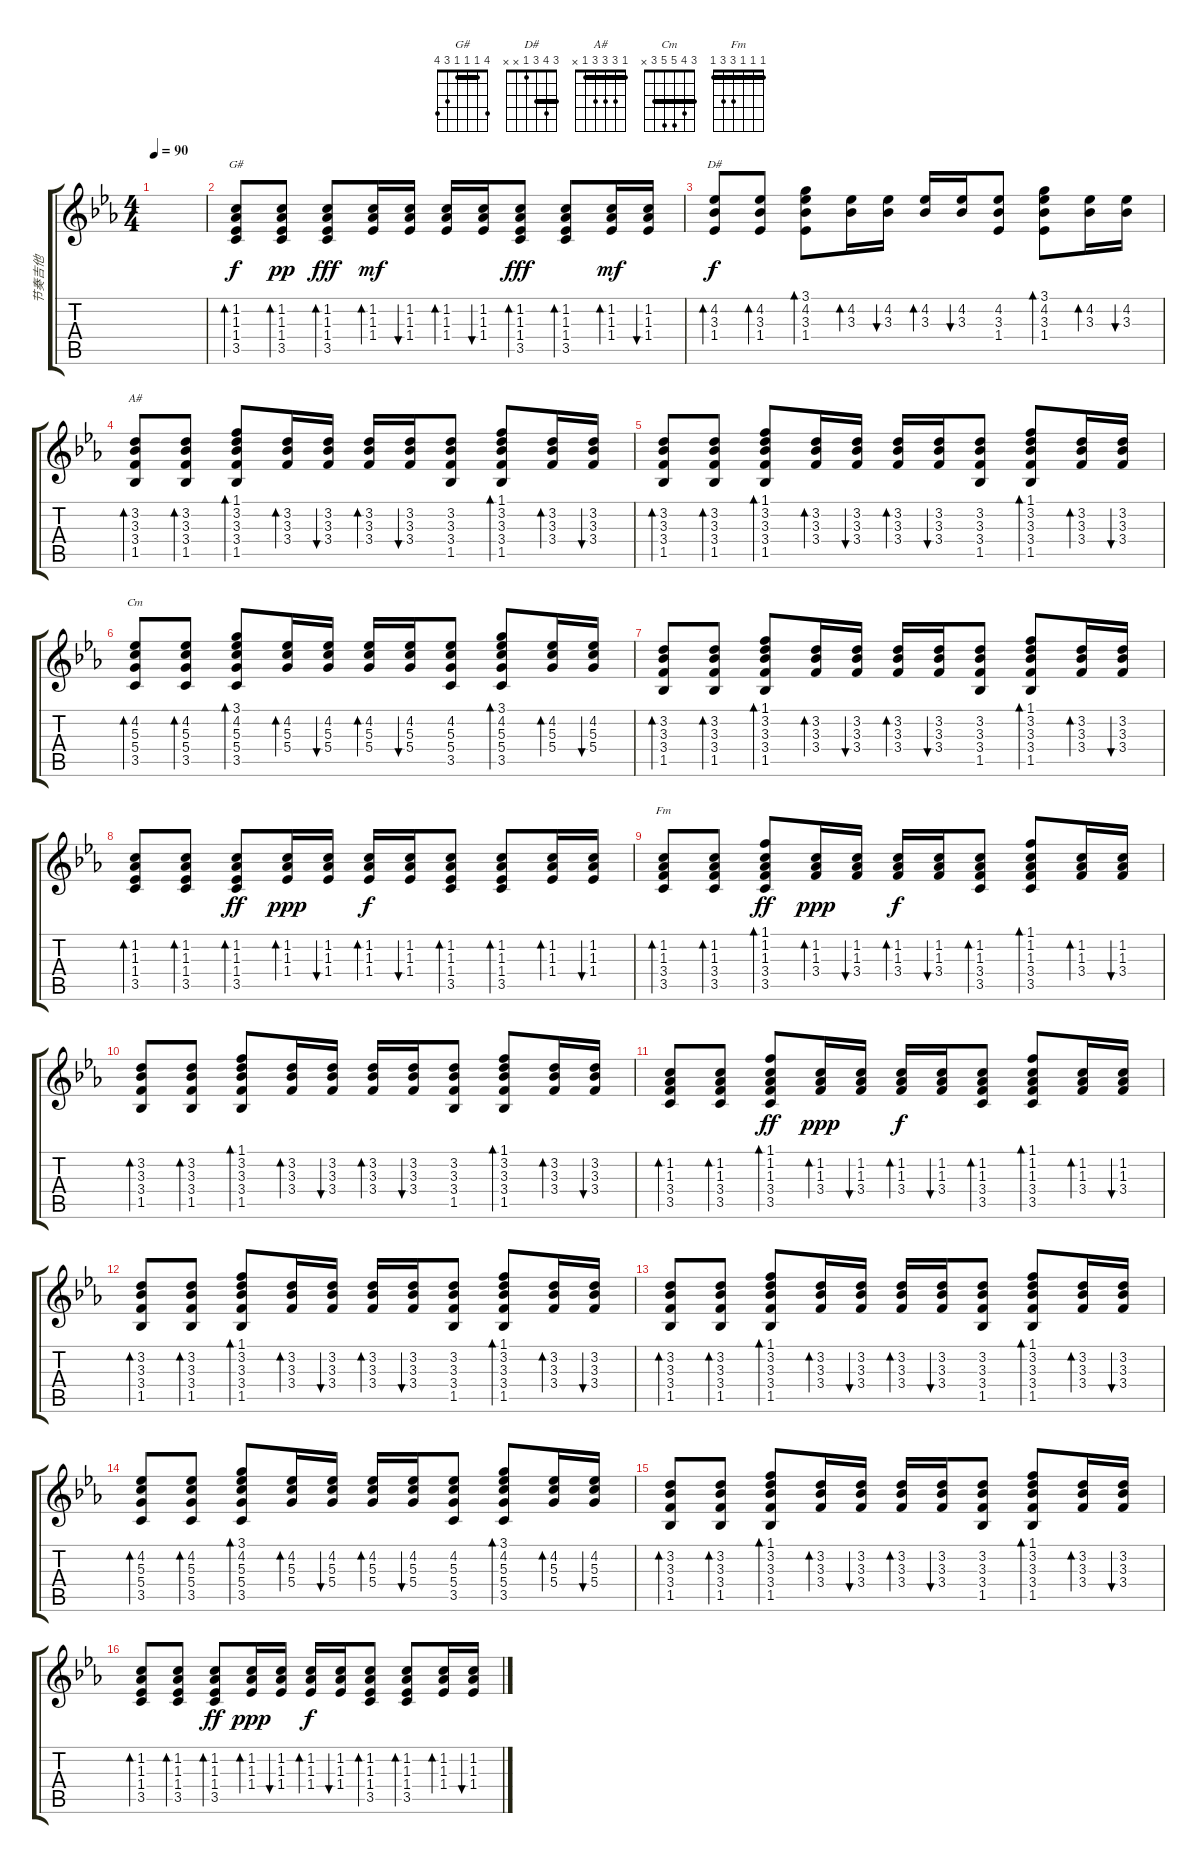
\track ("节奏吉他" "节奏吉他") {instrument acousticguitarsteel}
\staff {score tabs}
\tuning (E4 B3 G3 D3 A2 E2) {hide}
\chord ("G#" 4 1 1 1 3 4) {barre 1}
\chord ("D#" 3 4 3 1 x x) {barre 3}
\chord ("A#" 1 3 3 3 1 x) {barre 1}
\chord ("Cm" 3 4 5 5 3 x) {barre 3}
\chord ("Fm" 1 1 1 3 3 1) {barre 1}
\ts (4 4)
\tempo 90
\clef g2
\ks eb
|
(1.2 1.3 1.4 3.5).8{bd 60 ch "G#"} (1.2 1.3 1.4 3.5).8{bd 60 dy pp} (1.2 1.3 1.4 3.5).8{bd 60 dy fff} (1.2 1.3 1.4).16{bd 60 dy mf} (1.2 1.3 1.4).16{bu 60} (1.2 1.3 1.4).16{bd 60} (1.2 1.3 1.4).16{bu 60} (1.2 1.3 1.4 3.5).8{bd 60 dy fff} (1.2 1.3 1.4 3.5).8{bd 60} (1.2 1.3 1.4).16{bd 60 dy mf} (1.2 1.3 1.4).16{bu 60} |
(4.2 3.3 1.4).8{bd 60 ch "D#" dy f} (4.2 3.3 1.4).8{bd 60} (3.1 4.2 3.3 1.4).8{bd 60} (4.2 3.3).16{bd 60} (4.2 3.3).16{bu 60} (4.2 3.3).16{bd 60} (4.2 3.3).16{bu 60} (4.2 3.3 1.4).8 (3.1 4.2 3.3 1.4).8{bd 60} (4.2 3.3).16{bd 60} (4.2 3.3).16{bu 60} |
(3.2 3.3 3.4 1.5).8{bd 60 ch "A#"} (3.2 3.3 3.4 1.5).8{bd 60} (1.1 3.2 3.3 3.4 1.5).8{bd 60} (3.2 3.3 3.4).16{bd 60} (3.2 3.3 3.4).16{bu 60} (3.2 3.3 3.4).16{bd 60} (3.2 3.3 3.4).16{bu 60} (3.2 3.3 3.4 1.5).8 (1.1 3.2 3.3 3.4 1.5).8{bd 60} (3.2 3.3 3.4).16{bd 60} (3.2 3.3 3.4).16{bu 60} |
(3.2 3.3 3.4 1.5).8{bd 60} (3.2 3.3 3.4 1.5).8{bd 60} (1.1 3.2 3.3 3.4 1.5).8{bd 60} (3.2 3.3 3.4).16{bd 60} (3.2 3.3 3.4).16{bu 60} (3.2 3.3 3.4).16{bd 60} (3.2 3.3 3.4).16{bu 60} (3.2 3.3 3.4 1.5).8 (1.1 3.2 3.3 3.4 1.5).8{bd 60} (3.2 3.3 3.4).16{bd 60} (3.2 3.3 3.4).16{bu 60} |
(4.2 5.3 5.4 3.5).8{bd 60 ch "Cm"} (4.2 5.3 5.4 3.5).8{bd 60} (3.1 4.2 5.3 5.4 3.5).8{bd 60} (4.2 5.3 5.4).16{bd 60} (4.2 5.3 5.4).16{bu 60} (4.2 5.3 5.4).16{bd 60} (4.2 5.3 5.4).16{bu 60} (4.2 5.3 5.4 3.5).8 (3.1 4.2 5.3 5.4 3.5).8{bd 60} (4.2 5.3 5.4).16{bd 60} (4.2 5.3 5.4).16{bu 60} |
(3.2 3.3 3.4 1.5).8{bd 60} (3.2 3.3 3.4 1.5).8{bd 60} (1.1 3.2 3.3 3.4 1.5).8{bd 60} (3.2 3.3 3.4).16{bd 60} (3.2 3.3 3.4).16{bu 60} (3.2 3.3 3.4).16{bd 60} (3.2 3.3 3.4).16{bu 60} (3.2 3.3 3.4 1.5).8 (1.1 3.2 3.3 3.4 1.5).8{bd 60} (3.2 3.3 3.4).16{bd 60} (3.2 3.3 3.4).16{bu 60} |
(1.2 1.3 1.4 3.5).8{bd 60} (1.2 1.3 1.4 3.5).8{bd 60} (1.2 1.3 1.4 3.5).8{bd 60 dy ff} (1.2 1.3 1.4).16{bd 60 dy ppp} (1.2 1.3 1.4).16{bu 60} (1.2 1.3 1.4).16{bd 60 dy f} (1.2 1.3 1.4).16{bu 60} (1.2 1.3 1.4 3.5).8{bd 60} (1.2 1.3 1.4 3.5).8{bd 60} (1.2 1.3 1.4).16{bd 60} (1.2 1.3 1.4).16{bu 60} |
(1.2 1.3 3.4 3.5).8{bd 60 ch "Fm"} (1.2 1.3 3.4 3.5).8{bd 60} (1.1 1.2 1.3 3.4 3.5).8{bd 60 dy ff} (1.2 1.3 3.4).16{bd 60 dy ppp} (1.2 1.3 3.4).16{bu 60} (1.2 1.3 3.4).16{bd 60 dy f} (1.2 1.3 3.4).16{bu 60} (1.2 1.3 3.4 3.5).8{bd 60} (1.1 1.2 1.3 3.4 3.5).8{bd 60} (1.2 1.3 3.4).16{bd 60} (1.2 1.3 3.4).16{bu 60} |
(3.2 3.3 3.4 1.5).8{bd 60} (3.2 3.3 3.4 1.5).8{bd 60} (1.1 3.2 3.3 3.4 1.5).8{bd 60} (3.2 3.3 3.4).16{bd 60} (3.2 3.3 3.4).16{bu 60} (3.2 3.3 3.4).16{bd 60} (3.2 3.3 3.4).16{bu 60} (3.2 3.3 3.4 1.5).8 (1.1 3.2 3.3 3.4 1.5).8{bd 60} (3.2 3.3 3.4).16{bd 60} (3.2 3.3 3.4).16{bu 60} |
(1.2 1.3 3.4 3.5).8{bd 60} (1.2 1.3 3.4 3.5).8{bd 60} (1.1 1.2 1.3 3.4 3.5).8{bd 60 dy ff} (1.2 1.3 3.4).16{bd 60 dy ppp} (1.2 1.3 3.4).16{bu 60} (1.2 1.3 3.4).16{bd 60 dy f} (1.2 1.3 3.4).16{bu 60} (1.2 1.3 3.4 3.5).8{bd 60} (1.1 1.2 1.3 3.4 3.5).8{bd 60} (1.2 1.3 3.4).16{bd 60} (1.2 1.3 3.4).16{bu 60} |
(3.2 3.3 3.4 1.5).8{bd 60} (3.2 3.3 3.4 1.5).8{bd 60} (1.1 3.2 3.3 3.4 1.5).8{bd 60} (3.2 3.3 3.4).16{bd 60} (3.2 3.3 3.4).16{bu 60} (3.2 3.3 3.4).16{bd 60} (3.2 3.3 3.4).16{bu 60} (3.2 3.3 3.4 1.5).8 (1.1 3.2 3.3 3.4 1.5).8{bd 60} (3.2 3.3 3.4).16{bd 60} (3.2 3.3 3.4).16{bu 60} |
(3.2 3.3 3.4 1.5).8{bd 60} (3.2 3.3 3.4 1.5).8{bd 60} (1.1 3.2 3.3 3.4 1.5).8{bd 60} (3.2 3.3 3.4).16{bd 60} (3.2 3.3 3.4).16{bu 60} (3.2 3.3 3.4).16{bd 60} (3.2 3.3 3.4).16{bu 60} (3.2 3.3 3.4 1.5).8 (1.1 3.2 3.3 3.4 1.5).8{bd 60} (3.2 3.3 3.4).16{bd 60} (3.2 3.3 3.4).16{bu 60} |
(4.2 5.3 5.4 3.5).8{bd 60} (4.2 5.3 5.4 3.5).8{bd 60} (3.1 4.2 5.3 5.4 3.5).8{bd 60} (4.2 5.3 5.4).16{bd 60} (4.2 5.3 5.4).16{bu 60} (4.2 5.3 5.4).16{bd 60} (4.2 5.3 5.4).16{bu 60} (4.2 5.3 5.4 3.5).8 (3.1 4.2 5.3 5.4 3.5).8{bd 60} (4.2 5.3 5.4).16{bd 60} (4.2 5.3 5.4).16{bu 60} |
(3.2 3.3 3.4 1.5).8{bd 60} (3.2 3.3 3.4 1.5).8{bd 60} (1.1 3.2 3.3 3.4 1.5).8{bd 60} (3.2 3.3 3.4).16{bd 60} (3.2 3.3 3.4).16{bu 60} (3.2 3.3 3.4).16{bd 60} (3.2 3.3 3.4).16{bu 60} (3.2 3.3 3.4 1.5).8 (1.1 3.2 3.3 3.4 1.5).8{bd 60} (3.2 3.3 3.4).16{bd 60} (3.2 3.3 3.4).16{bu 60} |
(1.2 1.3 1.4 3.5).8{bd 60} (1.2 1.3 1.4 3.5).8{bd 60} (1.2 1.3 1.4 3.5).8{bd 60 dy ff} (1.2 1.3 1.4).16{bd 60 dy ppp} (1.2 1.3 1.4).16{bu 60} (1.2 1.3 1.4).16{bd 60 dy f} (1.2 1.3 1.4).16{bu 60} (1.2 1.3 1.4 3.5).8{bd 60} (1.2 1.3 1.4 3.5).8{bd 60} (1.2 1.3 1.4).16{bd 60} (1.2 1.3 1.4).16{bu 60}
